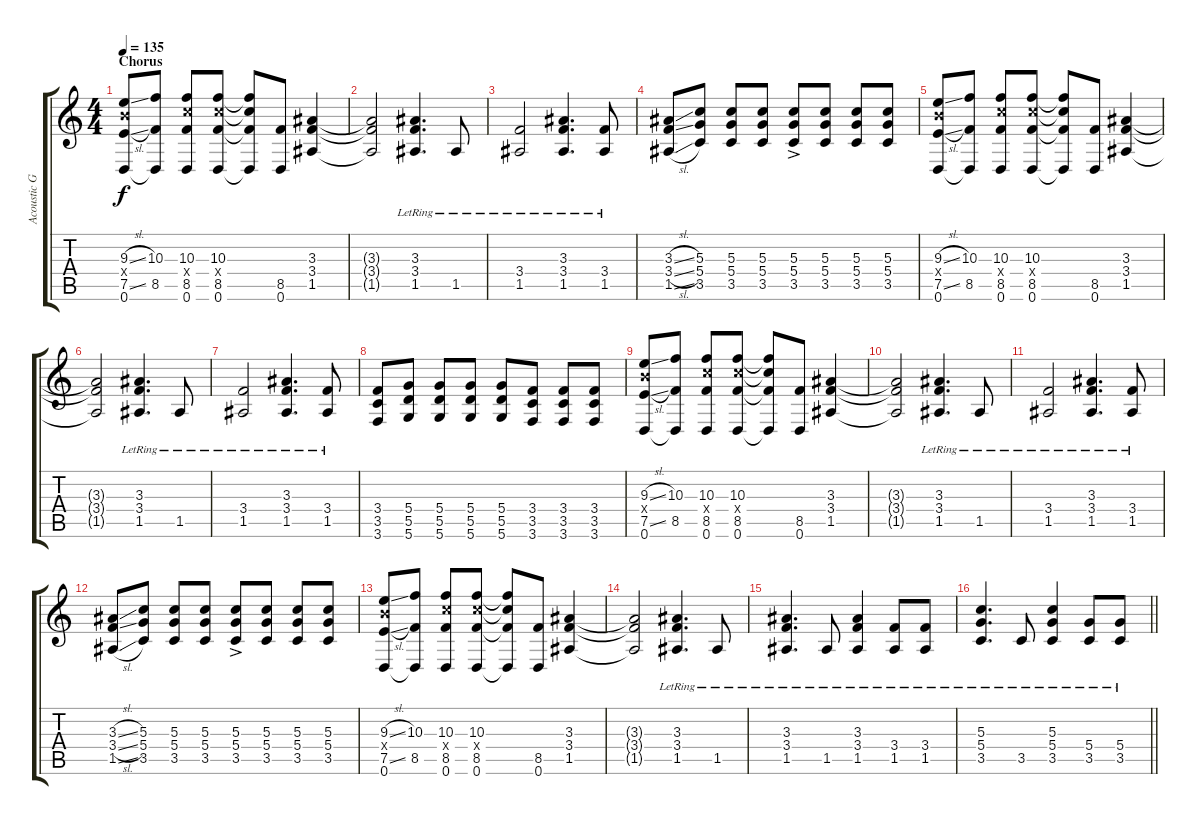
\track ("Acoustic Guitar 2" "Acoustic G") {instrument acousticguitarsteel}
\staff {score tabs}
\tuning (E4 B3 G3 D3 A2 D2) {hide}
\ts (4 4)
\section ("" "Chorus")
\tempo 135
\clef g2
\ks c
(9.3{sl} 9.4{x} 7.5{sl} 0.6).8{dy f} (10.3 8.5 0.6{t}).8 (10.3 10.4{x} 8.5 0.6).8 (10.3 10.4{x} 8.5 0.6).8 (10.3{t} 10.4{t} 8.5{t} 0.6{t}).8 (8.5 0.6).8 (3.3 3.4 1.5).4 |
(3.3{t} 3.4{t} 1.5{t}).2 (3.3{lr} 3.4{lr} 1.5{lr}).4{d} 1.5{lr}.8 |
(3.4{lr} 1.5{lr}).2 (3.3{lr} 3.4{lr} 1.5{lr}).4{d} (3.4{lr} 1.5{lr}).8 |
(3.3{sl} 3.4{sl} 1.5{sl}).8 (5.3 5.4 3.5).8 (5.3 5.4 3.5).8 (5.3 5.4 3.5).8 (5.3{ac} 5.4{ac} 3.5{ac}).8 (5.3 5.4 3.5).8 (5.3 5.4 3.5).8 (5.3 5.4 3.5).8 |
(9.3{sl} 9.4{x} 7.5{sl} 0.6).8 (10.3 8.5 0.6{t}).8 (10.3 10.4{x} 8.5 0.6).8 (10.3 10.4{x} 8.5 0.6).8 (10.3{t} 10.4{t} 8.5{t} 0.6{t}).8 (8.5 0.6).8 (3.3 3.4 1.5).4 |
(3.3{t} 3.4{t} 1.5{t}).2 (3.3{lr} 3.4{lr} 1.5{lr}).4{d} 1.5{lr}.8 |
(3.4{lr} 1.5{lr}).2 (3.3{lr} 3.4{lr} 1.5{lr}).4{d} (3.4{lr} 1.5{lr}).8 |
(3.4 3.5 3.6).8 (5.4 5.5 5.6).8 (5.4 5.5 5.6).8 (5.4 5.5 5.6).8 (5.4 5.5 5.6).8 (3.4 3.5 3.6).8 (3.4 3.5 3.6).8 (3.4 3.5 3.6).8 |
(9.3{sl} 9.4{x} 7.5{sl} 0.6).8 (10.3 8.5 0.6{t}).8 (10.3 10.4{x} 8.5 0.6).8 (10.3 10.4{x} 8.5 0.6).8 (10.3{t} 10.4{t} 8.5{t} 0.6{t}).8 (8.5 0.6).8 (3.3 3.4 1.5).4 |
(3.3{t} 3.4{t} 1.5{t}).2 (3.3{lr} 3.4{lr} 1.5{lr}).4{d} 1.5{lr}.8 |
(3.4{lr} 1.5{lr}).2 (3.3{lr} 3.4{lr} 1.5{lr}).4{d} (3.4{lr} 1.5{lr}).8 |
(3.3{sl} 3.4{sl} 1.5{sl}).8 (5.3 5.4 3.5).8 (5.3 5.4 3.5).8 (5.3 5.4 3.5).8 (5.3{ac} 5.4{ac} 3.5{ac}).8 (5.3 5.4 3.5).8 (5.3 5.4 3.5).8 (5.3 5.4 3.5).8 |
(9.3{sl} 9.4{x} 7.5{sl} 0.6).8 (10.3 8.5 0.6{t}).8 (10.3 10.4{x} 8.5 0.6).8 (10.3 10.4{x} 8.5 0.6).8 (10.3{t} 10.4{t} 8.5{t} 0.6{t}).8 (8.5 0.6).8 (3.3 3.4 1.5).4 |
(3.3{t} 3.4{t} 1.5{t}).2 (3.3{lr} 3.4{lr} 1.5{lr}).4{d} 1.5{lr}.8 |
(3.3{lr} 3.4{lr} 1.5{lr}).4{d} 1.5{lr}.8 (3.3{lr} 3.4{lr} 1.5{lr}).4 (3.4{lr} 1.5{lr}).8 (3.4{lr} 1.5{lr}).8 |
\barLineRight lightlight
(5.3{lr} 5.4{lr} 3.5{lr}).4{d} 3.5{lr}.8 (5.3{lr} 5.4{lr} 3.5{lr}).4 (5.4{lr} 3.5{lr}).8 (5.4{lr} 3.5{lr}).8
